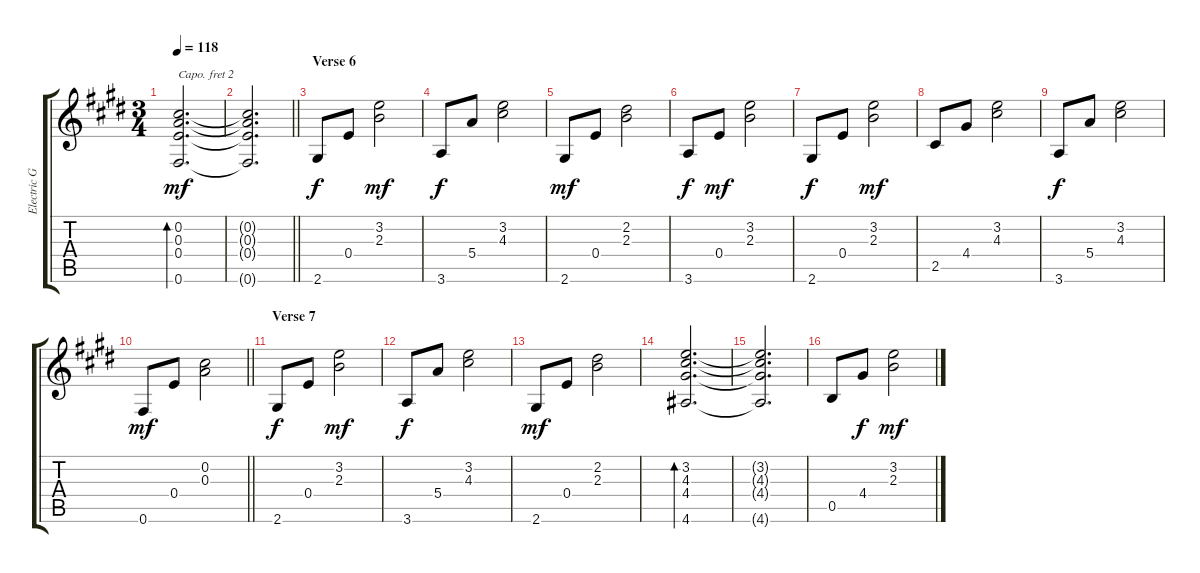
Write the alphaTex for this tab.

\track ("Electric Guitar" "Electric G") {instrument electricguitarjazz}
\staff {score tabs}
\capo 2
\tuning (E4 B3 G3 D3 A2 E2) {hide}
\ts (3 4)
\tempo 118
\clef g2
\ks e
(0.2 0.3 0.4 0.6).2{d bd 240 dy mf} |
\barLineRight lightlight
(0.2{t} 0.3{t} 0.4{t} 0.6{t}).2{d} |
\section ("" "Verse 6")
2.6.8{dy f} 0.4.8 (3.2 2.3).2{dy mf} |
3.6.8{dy f} 5.4.8 (3.2 4.3).2 |
2.6.8{dy mf} 0.4.8 (2.2 2.3).2 |
3.6.8{dy f} 0.4.8{dy mf} (3.2 2.3).2 |
2.6.8{dy f} 0.4.8 (3.2 2.3).2{dy mf} |
2.5.8 4.4.8 (3.2 4.3).2 |
3.6.8{dy f} 5.4.8 (3.2 4.3).2 |
\barLineRight lightlight
0.6.8{dy mf} 0.4.8 (0.2 0.3).2 |
\section ("" "Verse 7")
2.6.8{dy f} 0.4.8 (3.2 2.3).2{dy mf} |
3.6.8{dy f} 5.4.8 (3.2 4.3).2 |
2.6.8{dy mf} 0.4.8 (2.2 2.3).2 |
(3.2 4.3 4.4 4.6).2{d bd 240} |
(3.2{t} 4.3{t} 4.4{t} 4.6{t}).2{d} |
0.5.8 4.4.8{dy f} (3.2 2.3).2{dy mf}
